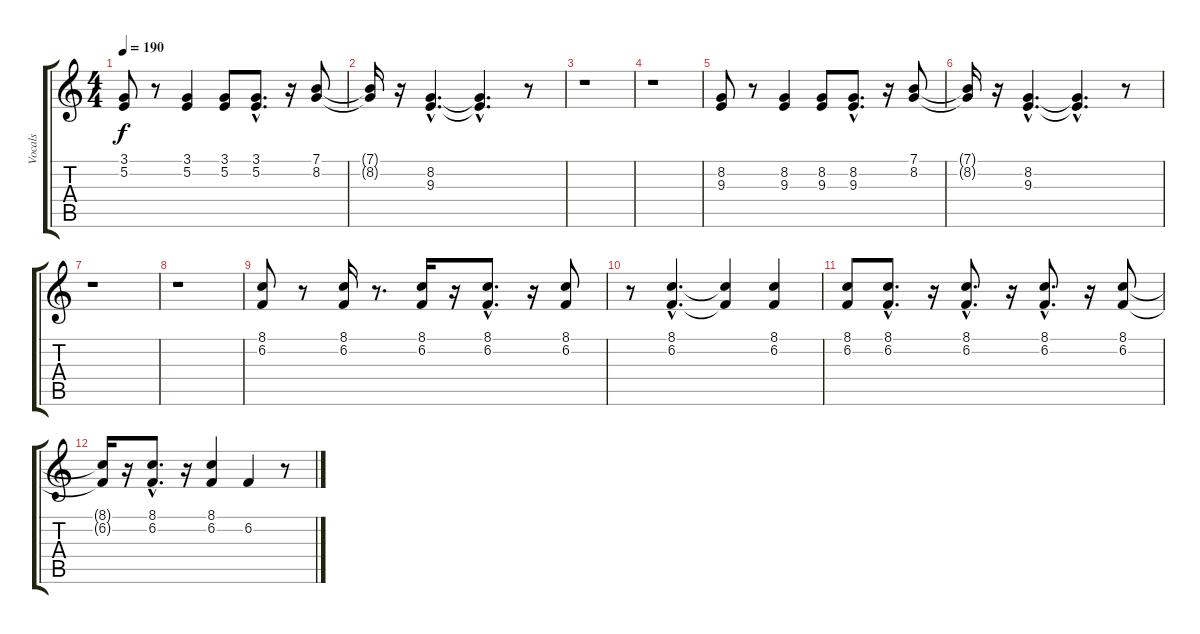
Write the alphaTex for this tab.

\track ("Vocals" "Vocals") {instrument acousticgrandpiano}
\staff {score tabs}
\tuning (E4 B3 G3 D3 A2 E2) {hide}
\ts (4 4)
\tempo 190
\clef g2
\ks c
(3.1 5.2).8{dy f} r.8 (3.1 5.2).4 (3.1 5.2).8 (3.1{hac} 5.2{hac}).8{d} r.16 (7.1 8.2).8 |
(7.1{t} 8.2{t}).16 r.16 (8.2{hac} 9.3{hac}).4{d} (8.2{hac t} 9.3{hac t}).4{d} r.8 |
r.1 |
r.1 |
(8.2 9.3).8 r.8 (8.2 9.3).4 (8.2 9.3).8 (8.2{hac} 9.3{hac}).8{d} r.16 (7.1 8.2).8 |
(7.1{t} 8.2{t}).16 r.16 (8.2{hac} 9.3{hac}).4{d} (8.2{hac t} 9.3{hac t}).4{d} r.8 |
r.1 |
r.1 |
(8.1 6.2).8 r.8 (8.1 6.2).16 r.8{d} (8.1 6.2).16 r.16 (8.1{hac} 6.2{hac}).8{d} r.16 (8.1 6.2).8 |
r.8 (8.1{hac} 6.2{hac}).4{d} (8.1{t} 6.2{t}).4 (8.1 6.2).4 |
(8.1 6.2).8 (8.1{hac} 6.2{hac}).8{d} r.16 (8.1{hac} 6.2{hac}).8{d} r.16 (8.1{hac} 6.2{hac}).8{d} r.16 (8.1 6.2).8 |
(8.1{t} 6.2{t}).16 r.16 (8.1{hac} 6.2{hac}).8{d} r.16 (8.1 6.2).4 6.2.4 r.8
